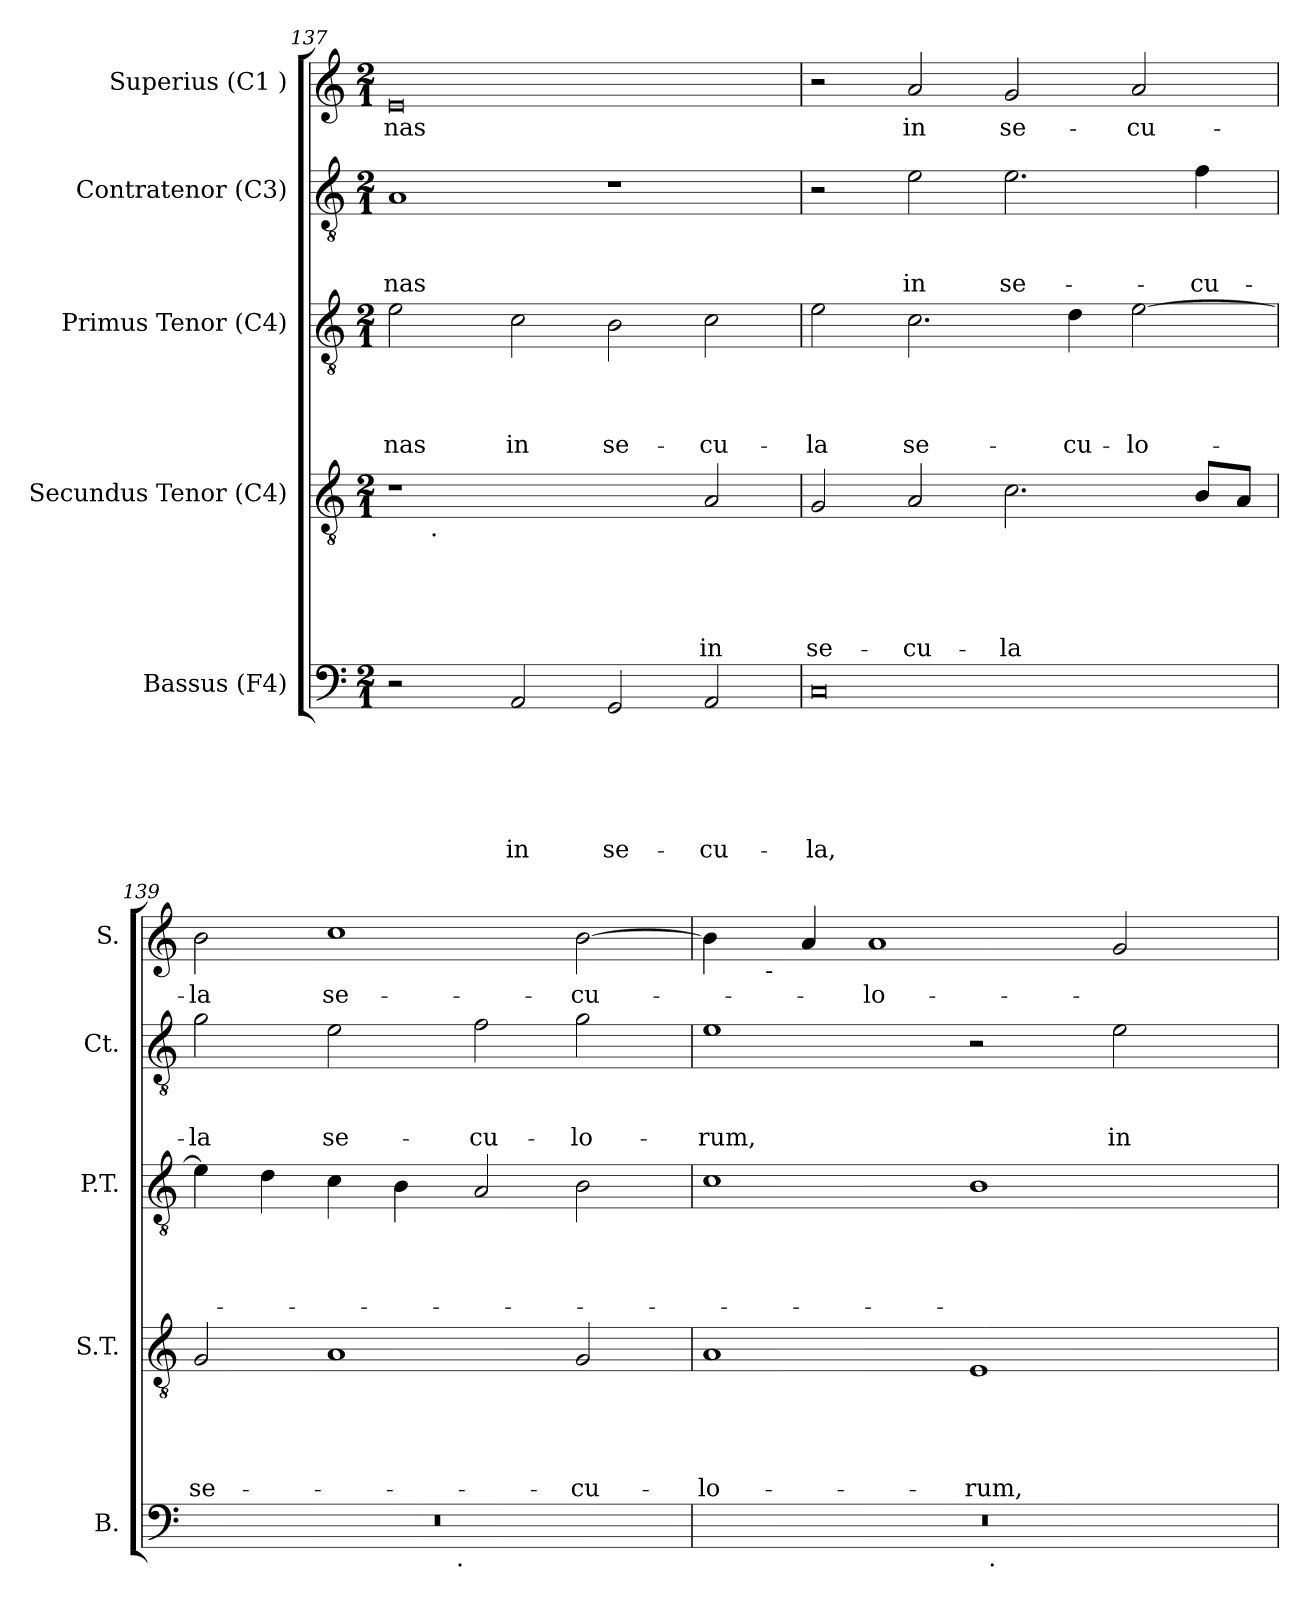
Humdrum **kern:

**kern	**text	**text	**text	**text	**text	**text	**kern	**text	**text	**text	**text	**text	**kern	**text	**text	**text	**text	**kern	**text	**text	**text	**kern	**text
*part5	*part5	*part5	*part5	*part5	*part5	*part5	*part4	*part4	*part4	*part4	*part4	*part4	*part3	*part3	*part3	*part3	*part3	*part2	*part2	*part2	*part2	*part1	*part1
*staff5	*staff5	*staff5	*staff5	*staff5	*staff5	*staff5	*staff4	*staff4	*staff4	*staff4	*staff4	*staff4	*staff3	*staff3	*staff3	*staff3	*staff3	*staff2	*staff2	*staff2	*staff2	*staff1	*staff1
*I"Bassus (F4)	*	*	*	*	*	*	*I"Secundus Tenor (C4)	*	*	*	*	*	*I"Primus Tenor (C4)	*	*	*	*	*I"Contratenor (C3)	*	*	*	*I"Superius (C1 )	*
*I'B.	*	*	*	*	*	*	*I'S.T.	*	*	*	*	*	*I'P.T.	*	*	*	*	*I'Ct.	*	*	*	*I'S.	*
*clefF4	*	*	*	*	*	*	*clefGv2	*	*	*	*	*	*clefGv2	*	*	*	*	*clefGv2	*	*	*	*clefG2	*
*k[]	*	*	*	*	*	*	*k[]	*	*	*	*	*	*k[]	*	*	*	*	*k[]	*	*	*	*k[]	*
*C:	*	*	*	*	*	*	*C:	*	*	*	*	*	*C:	*	*	*	*	*C:	*	*	*	*C:	*
*M2/1	*	*	*	*	*	*	*M2/1	*	*	*	*	*	*M2/1	*	*	*	*	*M2/1	*	*	*	*M2/1	*
=137	=137	=137	=137	=137	=137	=137	=137	=137	=137	=137	=137	=137	=137	=137	=137	=137	=137	=137	=137	=137	=137	=137	=137
!	!	!	!	!	!	!	!	!	!	!	!	!	!	!	!	!	!LO:LY:b	!	!	!	!LO:LY:b	!	!LO:LY:b:rj
*	*	*	*	*	*	*	*^	*	*	*	*	*	*	*	*	*	*	*	*	*	*	*	*
2r	.	.	.	.	.	.	1r	8ryy	.	.	.	.	.	2e\	.	.	.	-nas	1A	.	.	-nas	0e	-nas
!	!	!	!	!	!	!	!	!LO:TX:b:t=.	!	!	!	!	!	!	!	!	!	!	!	!	!	!	!	!
.	.	.	.	.	.	.	.	1...ryy	.	.	.	.	.	.	.	.	.	.	.	.	.	.	.	.
!	!	!	!	!	!	!LO:LY:b	!	!	!	!	!	!	!	!	!	!	!	!LO:LY:b	!	!	!	!	!	!
2AA/	.	.	.	.	.	in	.	.	.	.	.	.	.	2c\	.	.	.	in	.	.	.	.	.	.
!	!	!	!	!	!	!LO:LY:b	!	!	!	!	!	!	!	!	!	!	!	!LO:LY:b	!	!	!	!	!	!
2GG/	.	.	.	.	.	se-	2ryy	.	.	.	.	.	.	2B\	.	.	.	se-	1r	.	.	.	.	.
!	!	!	!	!	!	!LO:LY:b	!	!	!	!	!	!	!LO:LY:b	!	!	!	!	!LO:LY:b	!	!	!	!	!	!
2AA/	.	.	.	.	.	-cu-	2A/	.	.	.	.	.	in	2c\	.	.	.	-cu-	.	.	.	.	.	.
=138	=138	=138	=138	=138	=138	=138	=138	=138	=138	=138	=138	=138	=138	=138	=138	=138	=138	=138	=138	=138	=138	=138	=138	=138
!	!	!	!	!	!	!LO:LY:b	!	!	!	!	!	!	!LO:LY:b	!	!	!	!	!LO:LY:b	!	!	!	!	!	!
*	*	*	*	*	*	*	*v	*v	*	*	*	*	*	*	*	*	*	*	*	*	*	*	*	*
0C	.	.	.	.	.	-la,	2G/	.	.	.	.	se-	2e\	.	.	.	-la	2r	.	.	.	2r	.
!	!	!	!	!	!	!	!	!	!	!	!	!LO:LY:b	!	!	!	!	!LO:LY:b	!	!	!	!LO:LY:b	!	!LO:LY:b
.	.	.	.	.	.	.	2A/	.	.	.	.	-cu-	2.c\	.	.	.	se-	2e\	.	.	in	2a/	in
!	!	!	!	!	!	!	!	!	!	!	!	!LO:LY:b	!	!	!	!	!	!	!	!	!LO:LY:b	!	!LO:LY:b
.	.	.	.	.	.	.	2.c\	.	.	.	.	-la	.	.	.	.	.	2.e\	.	.	se-	2g/	se-
!	!	!	!	!	!	!	!	!	!	!	!	!	!	!	!	!	!LO:LY:b	!	!	!	!	!	!
.	.	.	.	.	.	.	.	.	.	.	.	.	4d\	.	.	.	-cu-	.	.	.	.	.	.
!	!	!	!	!	!	!	!	!	!	!	!	!	!	!	!	!	!LO:LY:b:rj	!	!	!	!	!	!LO:LY:b
.	.	.	.	.	.	.	.	.	.	.	.	.	[>2e\	.	.	.	-lo-	.	.	.	.	2a/	-cu-
!	!	!	!	!	!	!	!	!	!	!	!	!	!	!	!	!	!	!	!	!	!LO:LY:b	!	!
.	.	.	.	.	.	.	8B/L	.	.	.	.	.	.	.	.	.	.	4f\	.	.	-cu-	.	.
.	.	.	.	.	.	.	8A/J	.	.	.	.	.	.	.	.	.	.	.	.	.	.	.	.
=139	=139	=139	=139	=139	=139	=139	=139	=139	=139	=139	=139	=139	=139	=139	=139	=139	=139	=139	=139	=139	=139	=139	=139
!	!	!	!	!	!	!	!	!	!	!	!	!LO:LY:b	!	!	!	!	!	!	!	!	!LO:LY:b	!	!LO:LY:b
*^	*	*	*	*	*	*	*	*	*	*	*	*	*	*	*	*	*	*	*	*	*	*	*
0r	2ryy	.	.	.	.	.	.	2G/	.	.	.	.	se-	4e\]	.	.	.	.	2g\	.	.	-la	2b\	-la
.	.	.	.	.	.	.	.	.	.	.	.	.	.	4d\	.	.	.	.	.	.	.	.	.	.
!	!	!	!	!	!	!	!	!	!	!	!	!	!	!	!	!	!	!	!	!	!	!LO:LY:b	!	!LO:LY:b
.	4...ryy	.	.	.	.	.	.	1A	.	.	.	.	.	4c\	.	.	.	.	2e\	.	.	se-	1cc	se-
.	.	.	.	.	.	.	.	.	.	.	.	.	.	4B\	.	.	.	.	.	.	.	.	.	.
!	!LO:TX:b:t=.	!	!	!	!	!	!	!	!	!	!	!	!	!	!	!	!	!	!	!	!	!	!	!
.	1ryy	.	.	.	.	.	.	.	.	.	.	.	.	.	.	.	.	.	.	.	.	.	.	.
!	!	!	!	!	!	!	!	!	!	!	!	!	!	!	!	!	!	!	!	!	!	!LO:LY:b	!	!
.	.	.	.	.	.	.	.	.	.	.	.	.	.	2A/	.	.	.	.	2f\	.	.	-cu-	.	.
!	!	!	!	!	!	!	!	!	!	!	!	!	!LO:LY:b	!	!	!	!	!	!	!	!	!LO:LY:b	!	!LO:LY:b
.	.	.	.	.	.	.	.	2G/	.	.	.	.	-cu-	2B\	.	.	.	.	2g\	.	.	-lo-	[>2b\	-cu-
.	32ryy	.	.	.	.	.	.	.	.	.	.	.	.	.	.	.	.	.	.	.	.	.	.	.
!!LO:PB:g=z
=140	=140	=140	=140	=140	=140	=140	=140	=140	=140	=140	=140	=140	=140	=140	=140	=140	=140	=140	=140	=140	=140	=140	=140	=140
!	!	!	!	!	!	!	!	!	!	!	!	!	!LO:LY:b	!	!	!	!	!	!	!	!	!LO:LY:b	!	!
*	*	*	*	*	*	*	*	*	*	*	*	*	*	*	*	*	*	*	*	*	*	*	*^	*
0r	1ryy	.	.	.	.	.	.	1A	.	.	.	.	-lo-	1c	.	.	.	.	1e	.	.	-rum,	4b\]	8ryy	.
.	.	.	.	.	.	.	.	.	.	.	.	.	.	.	.	.	.	.	.	.	.	.	.	32ryy	.
!	!	!	!	!	!	!	!	!	!	!	!	!	!	!	!	!	!	!	!	!	!	!	!	!LO:TX:b:t=-	!
.	.	.	.	.	.	.	.	.	.	.	.	.	.	.	.	.	.	.	.	.	.	.	.	1ryy	.
.	.	.	.	.	.	.	.	.	.	.	.	.	.	.	.	.	.	.	.	.	.	.	4a/	.	.
!	!	!	!	!	!	!	!	!	!	!	!	!	!	!	!	!	!	!	!	!	!	!	!	!	!LO:LY:b
.	.	.	.	.	.	.	.	.	.	.	.	.	.	.	.	.	.	.	.	.	.	.	1a	.	-lo-
!	!	!	!	!	!	!	!	!	!	!	!	!	!LO:LY:b	!	!	!	!	!	!	!	!	!	!	!	!
.	32ryy	.	.	.	.	.	.	1E	.	.	.	.	-rum,	1B	.	.	.	.	2r	.	.	.	.	.	.
!	!LO:TX:b:t=.	!	!	!	!	!	!	!	!	!	!	!	!	!	!	!	!	!	!	!	!	!	!	!	!
.	2ryy	.	.	.	.	.	.	.	.	.	.	.	.	.	.	.	.	.	.	.	.	.	.	.	.
.	.	.	.	.	.	.	.	.	.	.	.	.	.	.	.	.	.	.	.	.	.	.	.	2ryy	.
!	!	!	!	!	!	!	!	!	!	!	!	!	!	!	!	!	!	!	!	!	!	!LO:LY:b	!	!	!
.	.	.	.	.	.	.	.	.	.	.	.	.	.	.	.	.	.	.	2e\	.	.	in	2g/	.	.
.	4...ryy	.	.	.	.	.	.	.	.	.	.	.	.	.	.	.	.	.	.	.	.	.	.	.	.
.	.	.	.	.	.	.	.	.	.	.	.	.	.	.	.	.	.	.	.	.	.	.	.	4ryy	.
.	.	.	.	.	.	.	.	.	.	.	.	.	.	.	.	.	.	.	.	.	.	.	.	16.ryy	.
*v	*v	*	*	*	*	*	*	*	*	*	*	*	*	*	*	*	*	*	*	*	*	*	*v	*v	*
=	=	=	=	=	=	=	=	=	=	=	=	=	=	=	=	=	=	=	=	=	=	=	=
*-	*-	*-	*-	*-	*-	*-	*-	*-	*-	*-	*-	*-	*-	*-	*-	*-	*-	*-	*-	*-	*-	*-	*-
